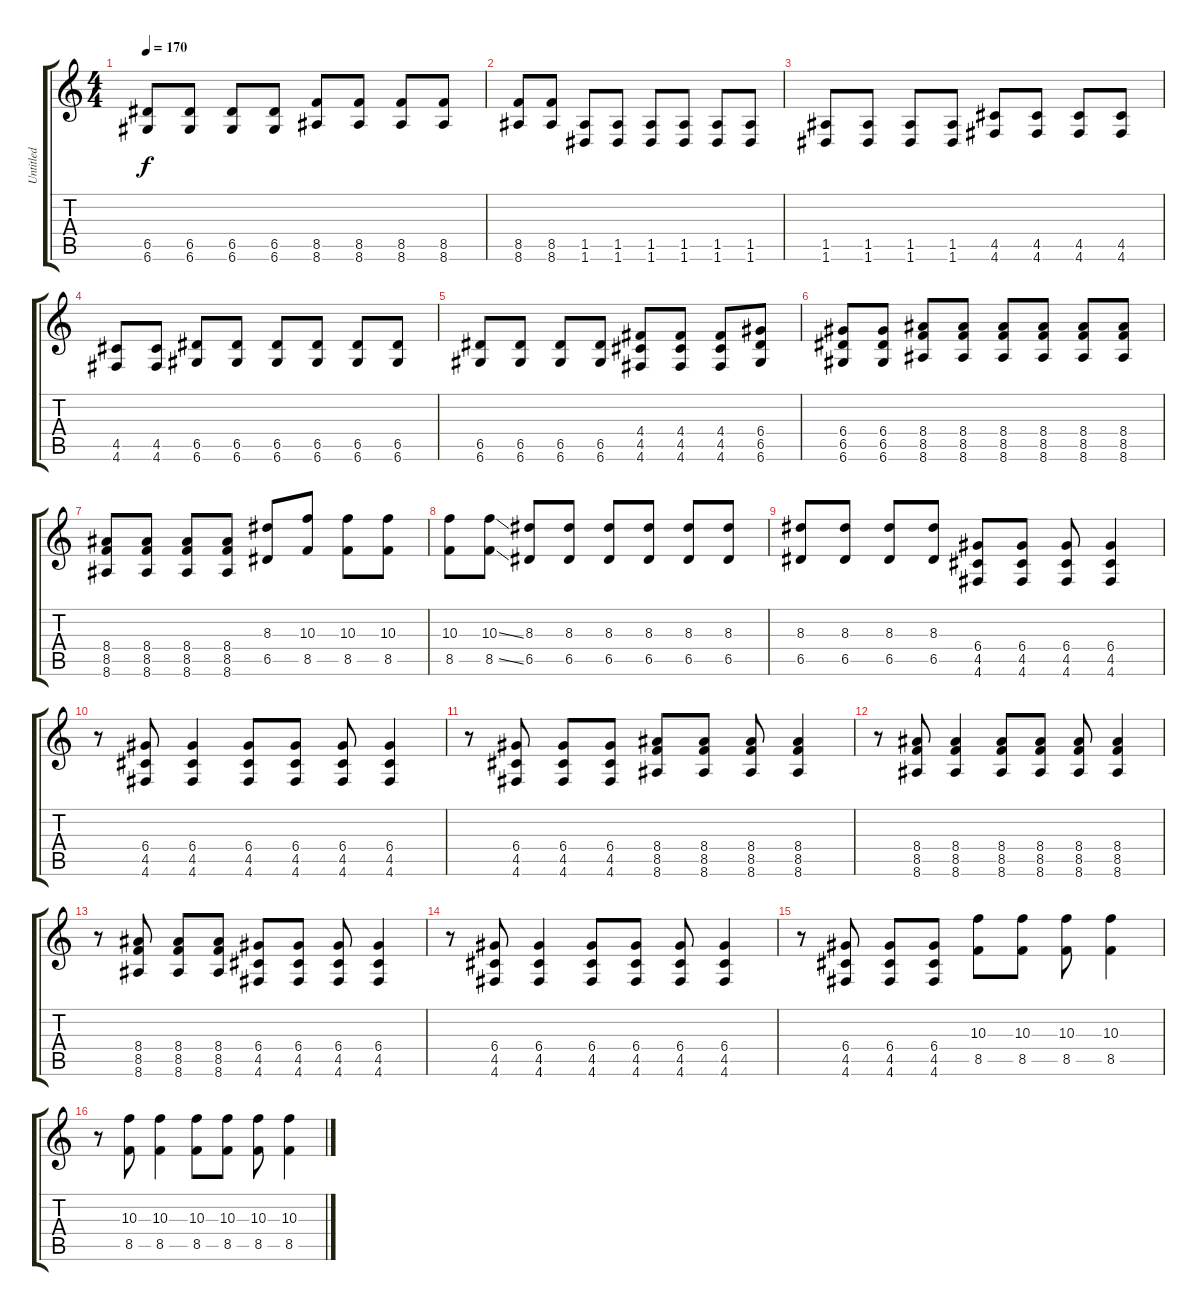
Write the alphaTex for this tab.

\track ("Untitled" "Untitled") {instrument distortionguitar}
\staff {score tabs}
\tuning (E4 B3 G3 D3 A2 D2) {hide}
\ts (4 4)
\tempo 170
\clef g2
\ks c
(6.5 6.6).8{dy f} (6.5 6.6).8 (6.5 6.6).8 (6.5 6.6).8 (8.5 8.6).8 (8.5 8.6).8 (8.5 8.6).8 (8.5 8.6).8 |
(8.5 8.6).8 (8.5 8.6).8 (1.5 1.6).8 (1.5 1.6).8 (1.5 1.6).8 (1.5 1.6).8 (1.5 1.6).8 (1.5 1.6).8 |
(1.5 1.6).8 (1.5 1.6).8 (1.5 1.6).8 (1.5 1.6).8 (4.5 4.6).8 (4.5 4.6).8 (4.5 4.6).8 (4.5 4.6).8 |
(4.5 4.6).8 (4.5 4.6).8 (6.5 6.6).8 (6.5 6.6).8 (6.5 6.6).8 (6.5 6.6).8 (6.5 6.6).8 (6.5 6.6).8 |
(6.5 6.6).8 (6.5 6.6).8 (6.5 6.6).8 (6.5 6.6).8 (4.4 4.5 4.6).8 (4.4 4.5 4.6).8 (4.4 4.5 4.6).8 (6.4 6.5 6.6).8 |
(6.4 6.5 6.6).8 (6.4 6.5 6.6).8 (8.4 8.5 8.6).8 (8.4 8.5 8.6).8 (8.4 8.5 8.6).8 (8.4 8.5 8.6).8 (8.4 8.5 8.6).8 (8.4 8.5 8.6).8 |
(8.4 8.5 8.6).8 (8.4 8.5 8.6).8 (8.4 8.5 8.6).8 (8.4 8.5 8.6).8 (8.3 6.5).8 (10.3 8.5).8 (10.3 8.5).8 (10.3 8.5).8 |
(10.3 8.5).8 (10.3{ss} 8.5{ss}).8 (8.3 6.5).8 (8.3 6.5).8 (8.3 6.5).8 (8.3 6.5).8 (8.3 6.5).8 (8.3 6.5).8 |
(8.3 6.5).8 (8.3 6.5).8 (8.3 6.5).8 (8.3 6.5).8 (6.4 4.5 4.6).8 (6.4 4.5 4.6).8 (6.4 4.5 4.6).8 (6.4 4.5 4.6).4 |
r.8 (6.4 4.5 4.6).8 (6.4 4.5 4.6).4 (6.4 4.5 4.6).8 (6.4 4.5 4.6).8 (6.4 4.5 4.6).8 (6.4 4.5 4.6).4 |
r.8 (6.4 4.5 4.6).8 (6.4 4.5 4.6).8 (6.4 4.5 4.6).8 (8.4 8.5 8.6).8 (8.4 8.5 8.6).8 (8.4 8.5 8.6).8 (8.4 8.5 8.6).4 |
r.8 (8.4 8.5 8.6).8 (8.4 8.5 8.6).4 (8.4 8.5 8.6).8 (8.4 8.5 8.6).8 (8.4 8.5 8.6).8 (8.4 8.5 8.6).4 |
r.8 (8.4 8.5 8.6).8 (8.4 8.5 8.6).8 (8.4 8.5 8.6).8 (6.4 4.5 4.6).8 (6.4 4.5 4.6).8 (6.4 4.5 4.6).8 (6.4 4.5 4.6).4 |
r.8 (6.4 4.5 4.6).8 (6.4 4.5 4.6).4 (6.4 4.5 4.6).8 (6.4 4.5 4.6).8 (6.4 4.5 4.6).8 (6.4 4.5 4.6).4 |
r.8 (6.4 4.5 4.6).8 (6.4 4.5 4.6).8 (6.4 4.5 4.6).8 (10.3 8.5).8 (10.3 8.5).8 (10.3 8.5).8 (10.3 8.5).4 |
r.8 (10.3 8.5).8 (10.3 8.5).4 (10.3 8.5).8 (10.3 8.5).8 (10.3 8.5).8 (10.3 8.5).4
